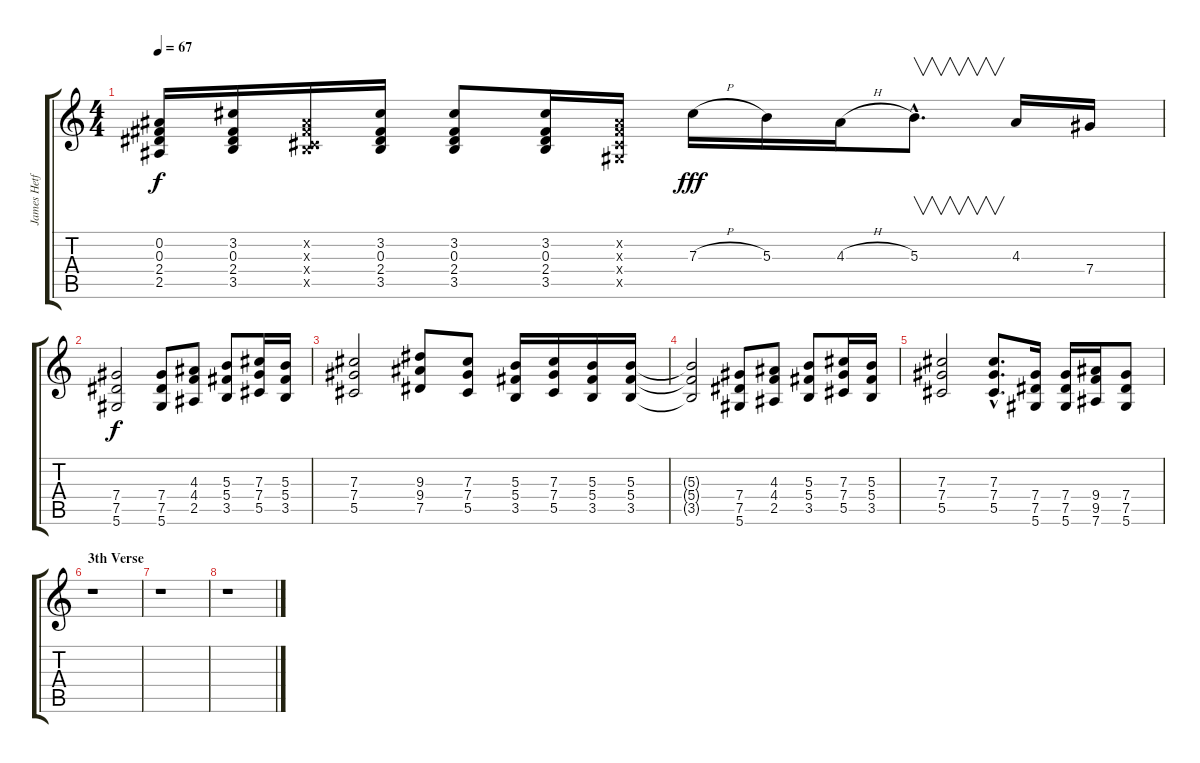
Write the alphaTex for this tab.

\track ("James Hetfield (Distortion Guitar)" "James Hetf") {instrument distortionguitar}
\staff {score tabs}
\tuning (Eb4 Bb3 Gb3 Db3 Ab2 Eb2) {hide}
\ts (4 4)
\tempo 67
\clef g2
\ks c
(0.2 0.3 2.4 2.5).16{dy f} (3.2 0.3 2.4 3.5).16 (0.2{x} 0.3{x} 0.4{x} 3.5{x}).16 (3.2 0.3 2.4 3.5).16 (3.2 0.3 2.4 3.5).8 (3.2 0.3 2.4 3.5).16 (0.2{x} 0.3{x} 0.4{x} 0.5{x}).16 7.3{h}.16{dy fff} 5.3.16 4.3{h}.16 5.3{hac}.8{v d} 4.3.16 7.4.16 |
(7.4 7.5 5.6).2{dy f} (7.4 7.5 5.6).8 (4.3 4.4 2.5).8 (5.3 5.4 3.5).8 (7.3 7.4 5.5).16 (5.3 5.4 3.5).16 |
(7.3 7.4 5.5).2 (9.3 9.4 7.5).8 (7.3 7.4 5.5).8 (5.3 5.4 3.5).16 (7.3 7.4 5.5).16 (5.3 5.4 3.5).16 (5.3 5.4 3.5).16 |
(5.3{t} 5.4{t} 3.5{t}).2 (7.4 7.5 5.6).8 (4.3 4.4 2.5).8 (5.3 5.4 3.5).8 (7.3 7.4 5.5).16 (5.3 5.4 3.5).16 |
(7.3 7.4 5.5).2 (7.3{hac} 7.4{hac} 5.5{hac}).8{d} (7.4 7.5 5.6).16 (7.4 7.5 5.6).16 (9.4 9.5 7.6).16 (7.4 7.5 5.6).8 |
\section ("" "3th Verse")
r.1 |
r.1 |
r.1
